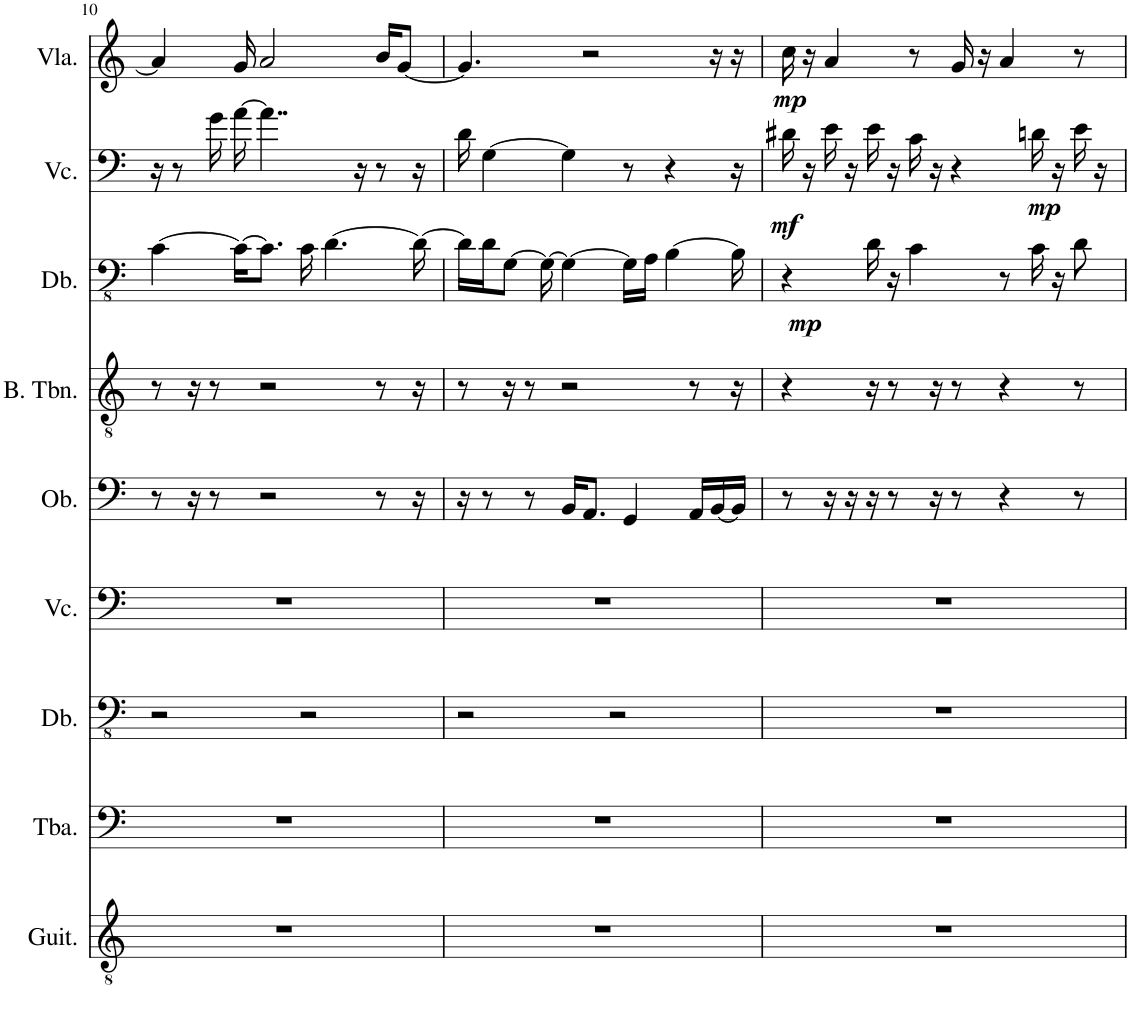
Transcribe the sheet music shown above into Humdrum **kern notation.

**kern	**kern	**kern	**kern	**kern	**kern	**kern	**dynam	**kern	**dynam	**kern	**dynam
*part9	*part8	*part7	*part6	*part5	*part4	*part3	*part3	*part2	*part2	*part1	*part1
*staff9	*staff8	*staff7	*staff6	*staff5	*staff4	*staff3	*staff3	*staff2	*staff2	*staff1	*staff1
*I"Classical Guitar	*I"Tuba	*I"Double Bass	*I"Violoncello	*I"Oboe	*I"Bass Trombone	*I"Double Bass	*	*I"Violoncello	*	*I"Viola	*
*I'Guit.	*I'Tba.	*I'Db.	*I'Vc.	*I'Ob.	*I'B. Tbn.	*I'Db.	*	*I'Vc.	*	*I'Vla.	*
!!LO:PB:g=z
*clefGv2	*clefF4	*clefFv4	*clefF4	*clefF4	*clefGv2	*clefFv4	*	*clefF4	*	*clefG2	*
*	*	*Trd7c12	*	*Trd-14c-24	*	*Trd7c12	*	*	*	*	*
*k[]	*k[]	*k[]	*k[]	*k[]	*k[]	*k[]	*	*k[]	*	*k[]	*
*M4/4	*M4/4	*M4/4	*M4/4	*M4/4	*M4/4	*M4/4	*	*M4/4	*	*M4/4	*
=10	=10	=10	=10	=10	=10	=10	=10	=10	=10	=10	=10
1r	1r	2r	1r	8r	8r	[4C\	.	16r	.	4a/]	.
.	.	.	.	.	.	.	.	8r	.	.	.
.	.	.	.	16r	16r	.	.	.	.	.	.
.	.	.	.	8r	8r	.	.	16g\	.	.	.
.	.	.	.	.	.	16C\KL_	.	[16a\	.	16g/	.
.	.	.	.	2r	2r	8.C\J]	.	4..a\]	.	2a/	.
.	.	2r	.	.	.	16C\	.	.	.	.	.
.	.	.	.	.	.	[4.D\	.	.	.	.	.
.	.	.	.	.	.	.	.	16r	.	.	.
.	.	.	.	8r	8r	.	.	8r	.	16b/KL	.
.	.	.	.	.	.	.	.	.	.	[8g/J	.
.	.	.	.	16r	16r	16D\_	.	16r	.	.	.
=11	=11	=11	=11	=11	=11	=11	=11	=11	=11	=11	=11
1r	1r	2r	1r	16r	8r	16D\LL]	.	16d\	.	4.g/]	.
.	.	.	.	8r	.	16D\J	.	[4G\	.	.	.
.	.	.	.	.	16r	[8GG\J	.	.	.	.	.
.	.	.	.	8r	8r	.	.	.	.	.	.
.	.	.	.	.	.	16GG\_	.	.	.	.	.
.	.	.	.	16BB/KL	2r	4GG\_	.	4G\]	.	.	.
.	.	.	.	8.AA/J	.	.	.	.	.	2r	.
.	.	2r	.	.	.	.	.	.	.	.	.
.	.	.	.	4GG/	.	16GG\LL]	.	8r	.	.	.
.	.	.	.	.	.	16AA\JJ	.	.	.	.	.
.	.	.	.	.	.	[4BB\	.	4r	.	.	.
.	.	.	.	16AA/LL	8r	.	.	.	.	.	.
.	.	.	.	[16BB/	.	.	.	.	.	16r	.
.	.	.	.	16BB/JJ]	16r	16BB\]	.	16r	.	16r	.
=12	=12	=12	=12	=12	=12	=12	=12	=12	=12	=12	=12
!	!	!	!	!	!	!	!LO:DY:b	!	!LO:DY:b	!	!LO:DY:b
1r	1r	1r	1r	8r	4r	4r	mp	16d#X\	mf	16cc\	mp
.	.	.	.	.	.	.	.	16r	.	16r	.
.	.	.	.	16r	.	.	.	16e\	.	4a/	.
.	.	.	.	16r	.	.	.	16r	.	.	.
.	.	.	.	16r	16r	16D\	.	16e\	.	.	.
.	.	.	.	8r	8r	16r	.	16r	.	.	.
.	.	.	.	.	.	4C\	.	16c\	.	8r	.
.	.	.	.	16r	16r	.	.	16r	.	.	.
.	.	.	.	8r	8r	.	.	4r	.	16g/	.
.	.	.	.	.	.	.	.	.	.	16r	.
.	.	.	.	4r	4r	8r	.	.	.	4a/	.
!	!	!	!	!	!	!	!	!	!LO:DY:b	!	!
.	.	.	.	.	.	16C\	.	16dn\	mp	.	.
.	.	.	.	.	.	16r	.	16r	.	.	.
.	.	.	.	8r	8r	8D\	.	16e\	.	8r	.
.	.	.	.	.	.	.	.	16r	.	.	.
=	=	=	=	=	=	=	=	=	=	=	=
*-	*-	*-	*-	*-	*-	*-	*-	*-	*-	*-	*-
